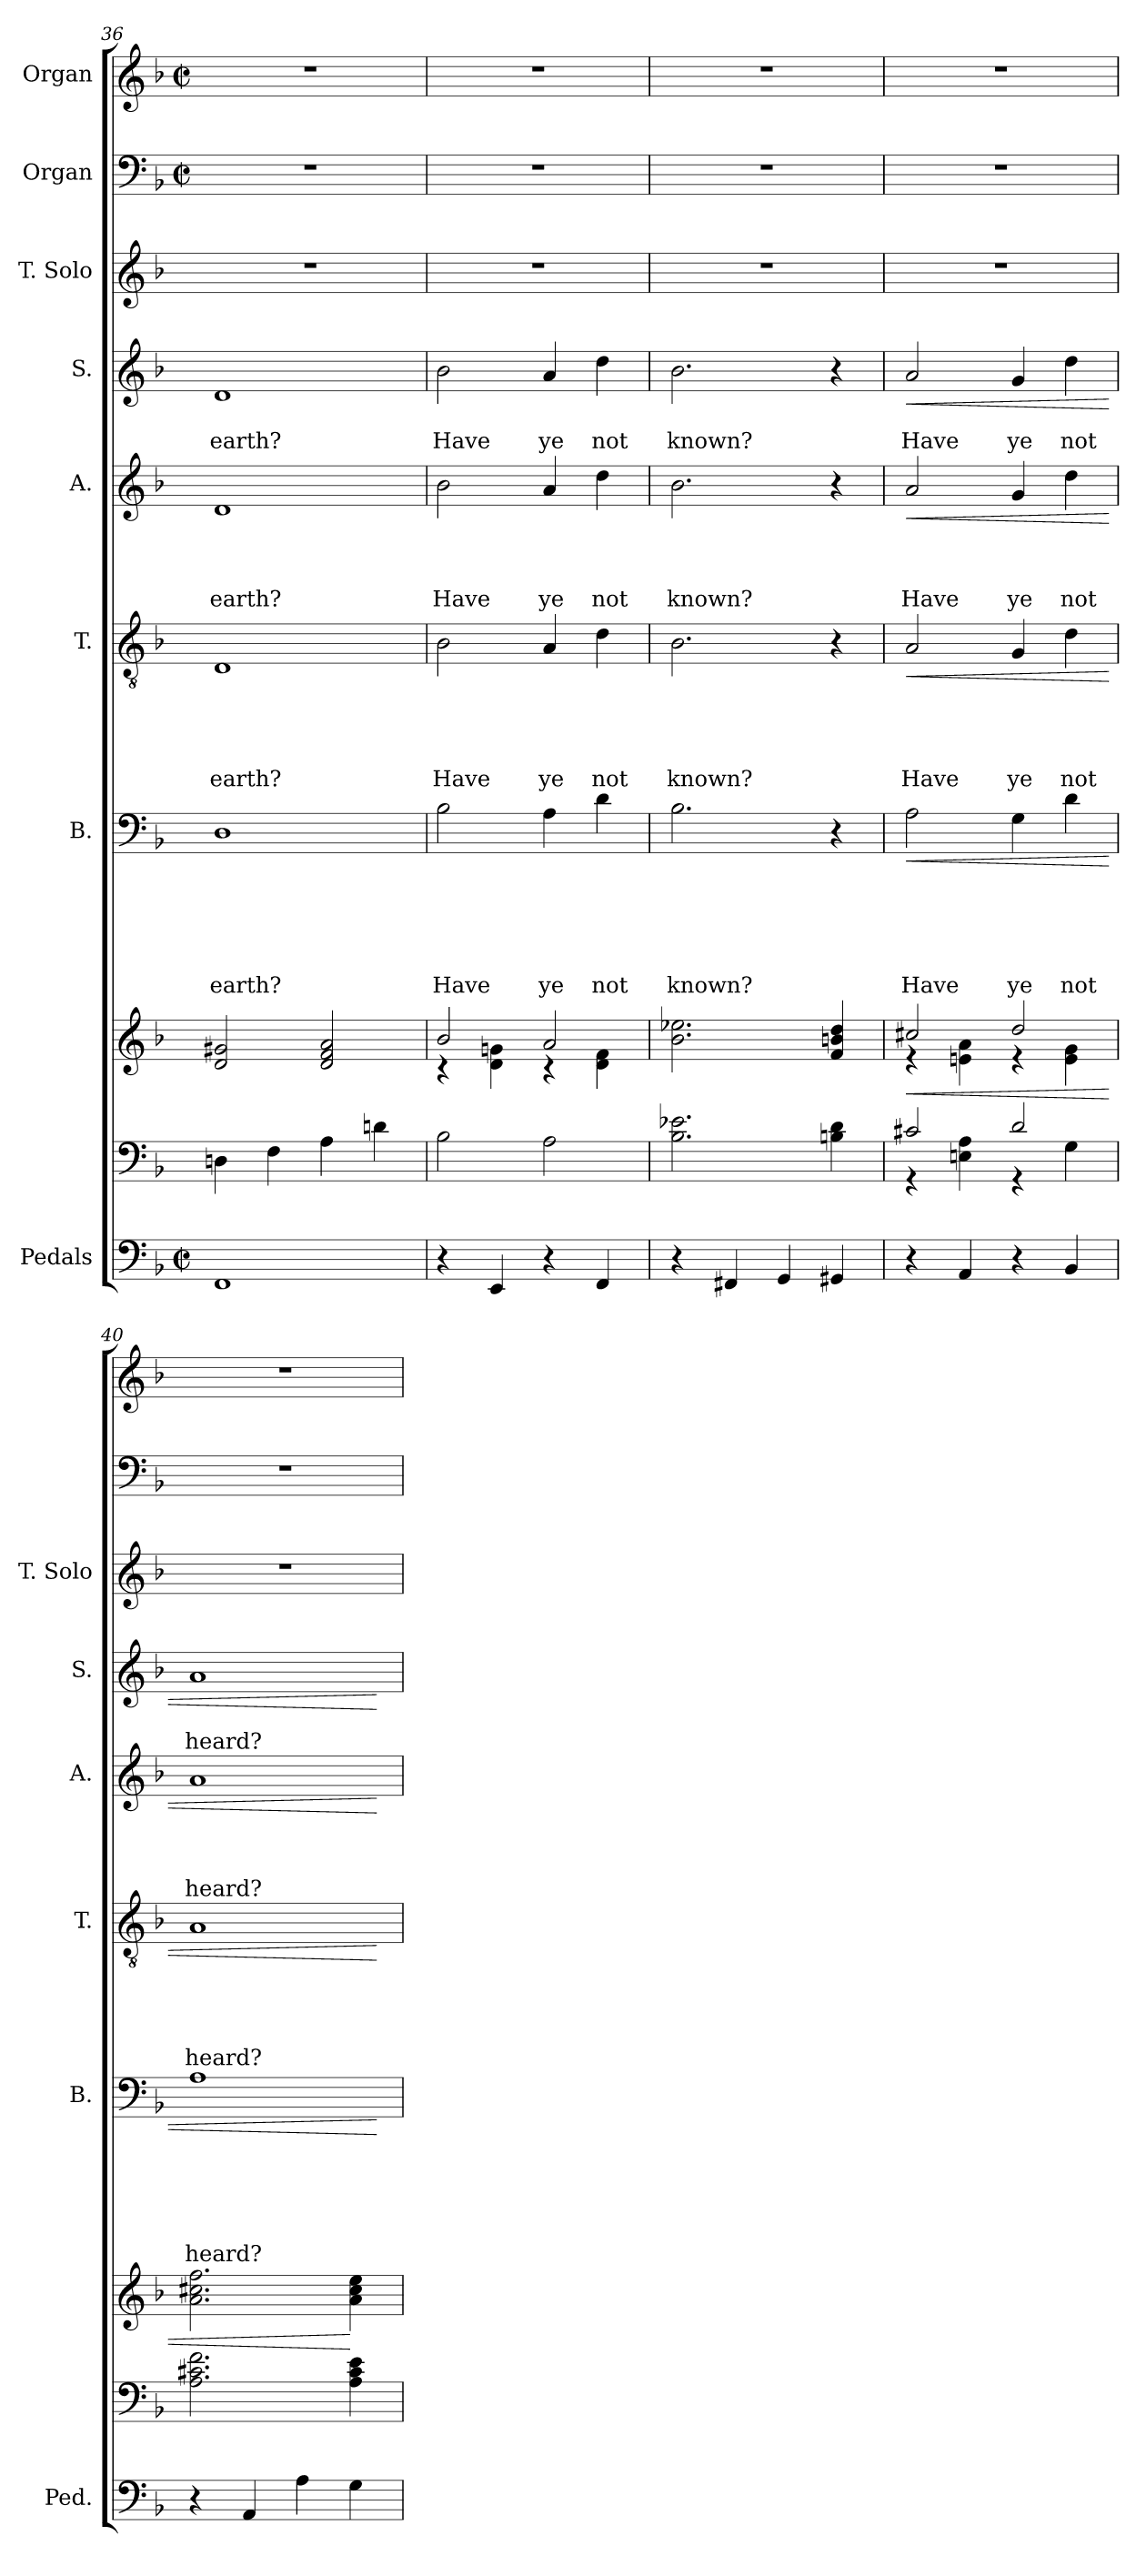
**kern	**kern	**kern	**dynam	**kern	**text	**text	**text	**text	**text	**text	**dynam	**kern	**text	**text	**text	**text	**text	**dynam	**kern	**text	**text	**text	**text	**dynam	**kern	**text	**text	**dynam	**kern	**kern	**kern
*part10	*part9	*part8	*part8	*part7	*part7	*part7	*part7	*part7	*part7	*part7	*part7	*part6	*part6	*part6	*part6	*part6	*part6	*part6	*part5	*part5	*part5	*part5	*part5	*part5	*part4	*part4	*part4	*part4	*part3	*part2	*part1
*staff10	*staff9	*staff8	*staff8	*staff7	*staff7	*staff7	*staff7	*staff7	*staff7	*staff7	*staff7	*staff6	*staff6	*staff6	*staff6	*staff6	*staff6	*staff6	*staff5	*staff5	*staff5	*staff5	*staff5	*staff5	*staff4	*staff4	*staff4	*staff4	*staff3	*staff2	*staff1
*I"Pedals	*	*	*	*I"B.	*	*	*	*	*	*	*	*I"T.	*	*	*	*	*	*	*I"A.	*	*	*	*	*	*I"S.	*	*	*	*I"T. Solo	*I"Organ	*I"Organ
*I'Ped.	*	*	*	*I'B.	*	*	*	*	*	*	*	*I'T.	*	*	*	*	*	*	*I'A.	*	*	*	*	*	*I'S.	*	*	*	*I'T. Solo	*	*
*clefF4	*clefF4	*clefG2	*	*clefF4	*	*	*	*	*	*	*	*clefGv2	*	*	*	*	*	*	*clefG2	*	*	*	*	*	*clefG2	*	*	*	*clefG2	*clefF4	*clefG2
*k[b-]	*k[b-]	*k[b-]	*	*k[b-]	*	*	*	*	*	*	*	*k[b-]	*	*	*	*	*	*	*k[b-]	*	*	*	*	*	*k[b-]	*	*	*	*k[b-]	*k[b-]	*k[b-]
*F:	*F:	*F:	*	*F:	*	*	*	*	*	*	*	*F:	*	*	*	*	*	*	*F:	*	*	*	*	*	*F:	*	*	*	*F:	*F:	*F:
*M2/2	*	*	*	*	*	*	*	*	*	*	*	*	*	*	*	*	*	*	*	*	*	*	*	*	*	*	*	*	*	*M2/2	*M2/2
*met(c|)	*	*	*	*	*	*	*	*	*	*	*	*	*	*	*	*	*	*	*	*	*	*	*	*	*	*	*	*	*	*met(c|)	*met(c|)
=36	=36	=36	=36	=36	=36	=36	=36	=36	=36	=36	=36	=36	=36	=36	=36	=36	=36	=36	=36	=36	=36	=36	=36	=36	=36	=36	=36	=36	=36	=36	=36
!	!	!	!	!	!	!	!	!	!	!LO:LY:b	!	!	!	!	!	!	!LO:LY:b	!	!	!	!	!	!LO:LY:b	!	!	!	!LO:LY:b	!	!	!	!
1FF	4Dn\	2d/ 2g#X/	.	1D	.	.	.	.	.	earth?	.	1D	.	.	.	.	earth?	.	1d	.	.	.	earth?	.	1d	.	earth?	.	1r	1r	1r
.	4F\	.	.	.	.	.	.	.	.	.	.	.	.	.	.	.	.	.	.	.	.	.	.	.	.	.	.	.	.	.	.
.	4A\	2d/ 2f/ 2a/	.	.	.	.	.	.	.	.	.	.	.	.	.	.	.	.	.	.	.	.	.	.	.	.	.	.	.	.	.
.	4dn\	.	.	.	.	.	.	.	.	.	.	.	.	.	.	.	.	.	.	.	.	.	.	.	.	.	.	.	.	.	.
!!LO:LB:g=z
=37	=37	=37	=37	=37	=37	=37	=37	=37	=37	=37	=37	=37	=37	=37	=37	=37	=37	=37	=37	=37	=37	=37	=37	=37	=37	=37	=37	=37	=37	=37	=37
*	*	*^	*	*	*	*	*	*	*	*	*	*	*	*	*	*	*	*	*	*	*	*	*	*	*	*	*	*	*	*	*
!	!	!	!	!	!	!	!	!	!	!	!LO:LY:b	!	!	!	!	!	!	!LO:LY:b	!	!	!	!	!	!LO:LY:b	!	!	!	!LO:LY:b	!	!	!	!
4r	2B-\	2b-/	4rc	.	2B-\	.	.	.	.	.	Have	.	2B-\	.	.	.	.	Have	.	2b-\	.	.	.	Have	.	2b-\	.	Have	.	1r	1r	1r
4EE/	.	.	4d\ 4gn\	.	.	.	.	.	.	.	.	.	.	.	.	.	.	.	.	.	.	.	.	.	.	.	.	.	.	.	.	.
!	!	!	!	!	!	!	!	!	!	!	!LO:LY:b	!	!	!	!	!	!	!LO:LY:b	!	!	!	!	!	!LO:LY:b	!	!	!	!LO:LY:b	!	!	!	!
4r	2A\	2a/	4rc	.	4A\	.	.	.	.	.	ye	.	4A/	.	.	.	.	ye	.	4a/	.	.	.	ye	.	4a/	.	ye	.	.	.	.
!	!	!	!	!	!	!	!	!	!	!	!LO:LY:b	!	!	!	!	!	!	!LO:LY:b	!	!	!	!	!	!LO:LY:b	!	!	!	!LO:LY:b	!	!	!	!
4FF/	.	.	4d\ 4f\	.	4d\	.	.	.	.	.	not	.	4d\	.	.	.	.	not	.	4dd\	.	.	.	not	.	4dd\	.	not	.	.	.	.
=38	=38	=38	=38	=38	=38	=38	=38	=38	=38	=38	=38	=38	=38	=38	=38	=38	=38	=38	=38	=38	=38	=38	=38	=38	=38	=38	=38	=38	=38	=38	=38	=38
!	!	!	!	!	!	!	!	!	!	!	!LO:LY:b	!	!	!	!	!	!	!LO:LY:b	!	!	!	!	!	!LO:LY:b	!	!	!	!LO:LY:b	!	!	!	!
*	*	*v	*v	*	*	*	*	*	*	*	*	*	*	*	*	*	*	*	*	*	*	*	*	*	*	*	*	*	*	*	*	*
4r	2.B-\ 2.e-X\	2.b-\ 2.ee-X\	.	2.B-\	.	.	.	.	.	known?	.	2.B-\	.	.	.	.	known?	.	2.b-\	.	.	.	known?	.	2.b-\	.	known?	.	1r	1r	1r
4FF#X/	.	.	.	.	.	.	.	.	.	.	.	.	.	.	.	.	.	.	.	.	.	.	.	.	.	.	.	.	.	.	.
4GG/	.	.	.	.	.	.	.	.	.	.	.	.	.	.	.	.	.	.	.	.	.	.	.	.	.	.	.	.	.	.	.
4GG#X/	4Bn\ 4d\	4f/ 4bn/ 4dd/	.	4r	.	.	.	.	.	.	.	4r	.	.	.	.	.	.	4r	.	.	.	.	.	4r	.	.	.	.	.	.
=39	=39	=39	=39	=39	=39	=39	=39	=39	=39	=39	=39	=39	=39	=39	=39	=39	=39	=39	=39	=39	=39	=39	=39	=39	=39	=39	=39	=39	=39	=39	=39
*	*^	*	*	*	*	*	*	*	*	*	*	*	*	*	*	*	*	*	*	*	*	*	*	*	*	*	*	*	*	*	*
!	!	!	!	!LO:HP:b	!	!	!	!	!	!	!LO:LY:b	!LO:HP:b	!	!	!	!	!	!LO:LY:b	!LO:HP:b	!	!	!	!	!LO:LY:b	!LO:HP:b	!	!	!LO:LY:b	!LO:HP:b	!	!	!
*	*	*	*^	*	*	*	*	*	*	*	*	*	*	*	*	*	*	*	*	*	*	*	*	*	*	*	*	*	*	*	*	*
4r	2c#X/	4rGG	2cc#X/	4re	<	2A\	.	.	.	.	.	Have	<	2A/	.	.	.	.	Have	<	2a/	.	.	.	Have	<	2a/	.	Have	<	1r	1r	1r
4AA/	.	4En\ 4A\	.	4en\ 4a\	.	.	.	.	.	.	.	.	.	.	.	.	.	.	.	.	.	.	.	.	.	.	.	.	.	.	.	.	.
!	!	!	!	!	!	!	!	!	!	!	!	!LO:LY:b	!	!	!	!	!	!	!LO:LY:b	!	!	!	!	!	!LO:LY:b	!	!	!	!LO:LY:b	!	!	!	!
4r	2d/	4rGG	2dd/	4re	.	4G\	.	.	.	.	.	ye	.	4G/	.	.	.	.	ye	.	4g/	.	.	.	ye	.	4g/	.	ye	.	.	.	.
!	!	!	!	!	!	!	!	!	!	!	!	!LO:LY:b	!	!	!	!	!	!	!LO:LY:b	!	!	!	!	!	!LO:LY:b	!	!	!	!LO:LY:b	!	!	!	!
4BB-/	.	4G\	.	4e\ 4g\	.	4d\	.	.	.	.	.	not	.	4d\	.	.	.	.	not	.	4dd\	.	.	.	not	.	4dd\	.	not	.	.	.	.
=40	=40	=40	=40	=40	=40	=40	=40	=40	=40	=40	=40	=40	=40	=40	=40	=40	=40	=40	=40	=40	=40	=40	=40	=40	=40	=40	=40	=40	=40	=40	=40	=40	=40
!	!	!	!	!	!	!	!	!	!	!	!	!LO:LY:b	!	!	!	!	!	!	!LO:LY:b	!	!	!	!	!	!LO:LY:b	!	!	!	!LO:LY:b	!	!	!	!
*	*v	*v	*	*	*	*	*	*	*	*	*	*	*	*	*	*	*	*	*	*	*	*	*	*	*	*	*	*	*	*	*	*	*
*	*	*v	*v	*	*	*	*	*	*	*	*	*	*	*	*	*	*	*	*	*	*	*	*	*	*	*	*	*	*	*	*	*
4r	2.A\ 2.c#X\ 2.f\	2.a\ 2.cc#X\ 2.ff\	.	1A	.	.	.	.	.	heard?	.	1A	.	.	.	.	heard?	.	1a	.	.	.	heard?	.	1a	.	heard?	.	1r	1r	1r
4AA/	.	.	.	.	.	.	.	.	.	.	.	.	.	.	.	.	.	.	.	.	.	.	.	.	.	.	.	.	.	.	.
4A\	.	.	.	.	.	.	.	.	.	.	.	.	.	.	.	.	.	.	.	.	.	.	.	.	.	.	.	.	.	.	.
4G\	4A\ 4c#\ 4e\	4a\ 4cc#\ 4ee\	[	.	.	.	.	.	.	.	.	.	.	.	.	.	.	.	.	.	.	.	.	.	.	.	.	.	.	.	.
.	.	.	.	.	.	.	.	.	.	.	[	.	.	.	.	.	.	[	.	.	.	.	.	[	.	.	.	[	.	.	.
=	=	=	=	=	=	=	=	=	=	=	=	=	=	=	=	=	=	=	=	=	=	=	=	=	=	=	=	=	=	=	=
*-	*-	*-	*-	*-	*-	*-	*-	*-	*-	*-	*-	*-	*-	*-	*-	*-	*-	*-	*-	*-	*-	*-	*-	*-	*-	*-	*-	*-	*-	*-	*-
